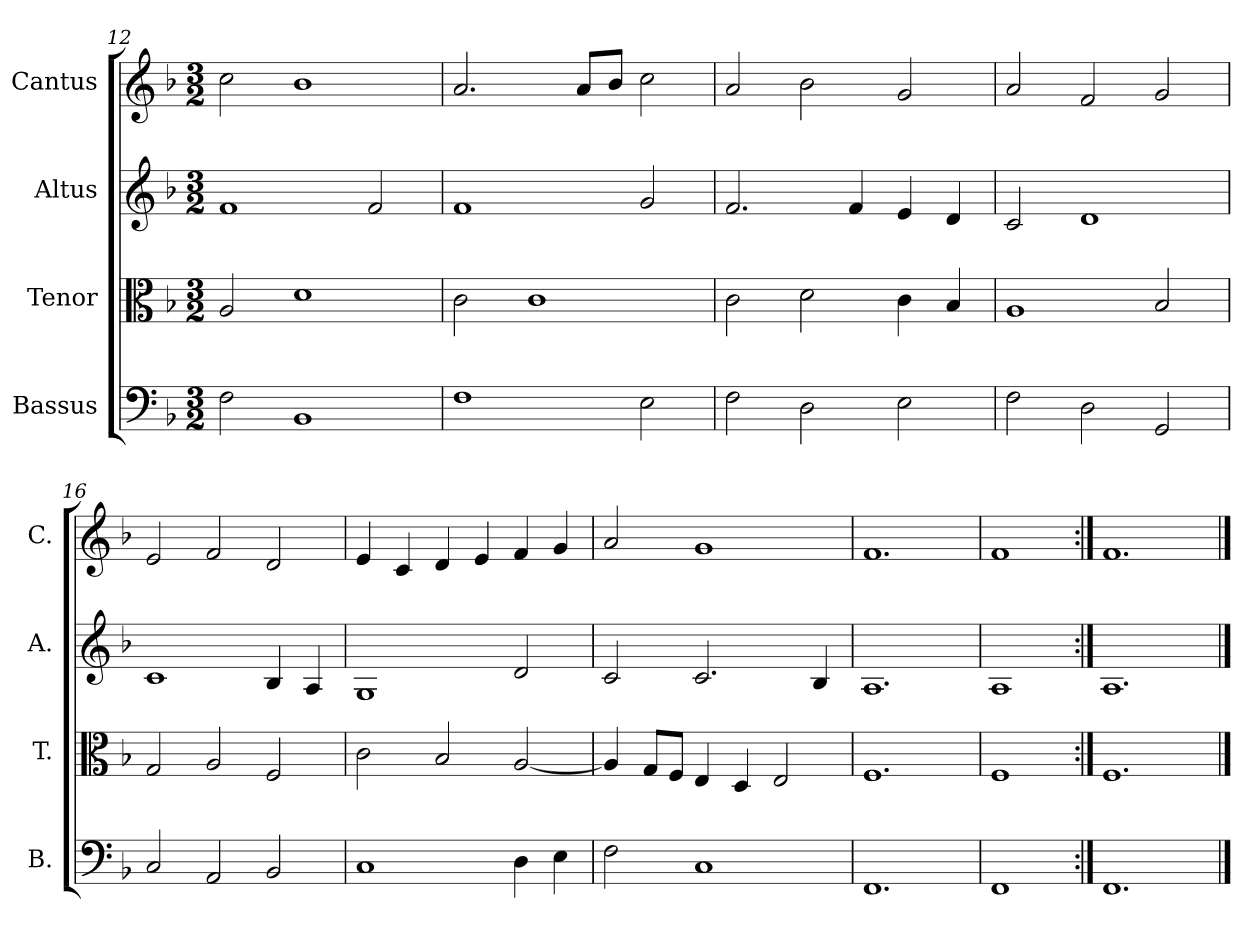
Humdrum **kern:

**kern	**kern	**kern	**kern
*part4	*part3	*part2	*part1
*staff4	*staff3	*staff2	*staff1
*I"Bassus	*I"Tenor	*I"Altus	*I"Cantus
*I'B.	*I'T.	*I'A.	*I'C.
*clefF4	*clefC3	*clefG2	*clefG2
*k[b-]	*k[b-]	*k[b-]	*k[b-]
*F:	*F:	*F:	*F:
*M3/2	*M3/2	*M3/2	*M3/2
=12	=12	=12	=12
2F\	2A/	1f/	2cc\
1BB-/	1d\	.	1b-\
.	.	2f/	.
=13	=13	=13	=13
1F\	2c\	1f/	2.a/
.	1c\	.	.
.	.	.	8a/L
.	.	.	8b-/J
2E\	.	2g/	2cc\
=14	=14	=14	=14
2F\	2c\	2.f/	2a/
2D\	2d\	.	2b-\
.	.	4f/	.
2E\	4c\	4e/	2g/
.	4B-/	4d/	.
=15	=15	=15	=15
2F\	1A/	2c/	2a/
2D\	.	1d/	2f/
2GG/	2B-/	.	2g/
!!LO:LB:g=z
=16	=16	=16	=16
2C/	2G/	1c/	2e/
2AA/	2A/	.	2f/
2BB-/	2F/	4B-/	2d/
.	.	4A/	.
=17	=17	=17	=17
1C/	2c\	1G/	4e/
.	.	.	4c/
.	2B-/	.	4d/
.	.	.	4e/
4D\	[2A/	2d/	4f/
4E\	.	.	4g/
=18	=18	=18	=18
2F\	4A/]	2c/	2a/
.	8G/L	.	.
.	8F/J	.	.
1C/	4E/	2.c/	1g/
.	4D/	.	.
.	2E/	.	.
.	.	4B-/	.
=19	=19	=19	=19
1.FF/	1.F/	1.A/	1.f/
=20	=20	=20	=20
1FF/	1F/	1A/	1f/
=21:|!	=21:|!	=21:|!	=21:|!
1.FF/	1.F/	1.A/	1.f/
==	==	==	==
*-	*-	*-	*-
